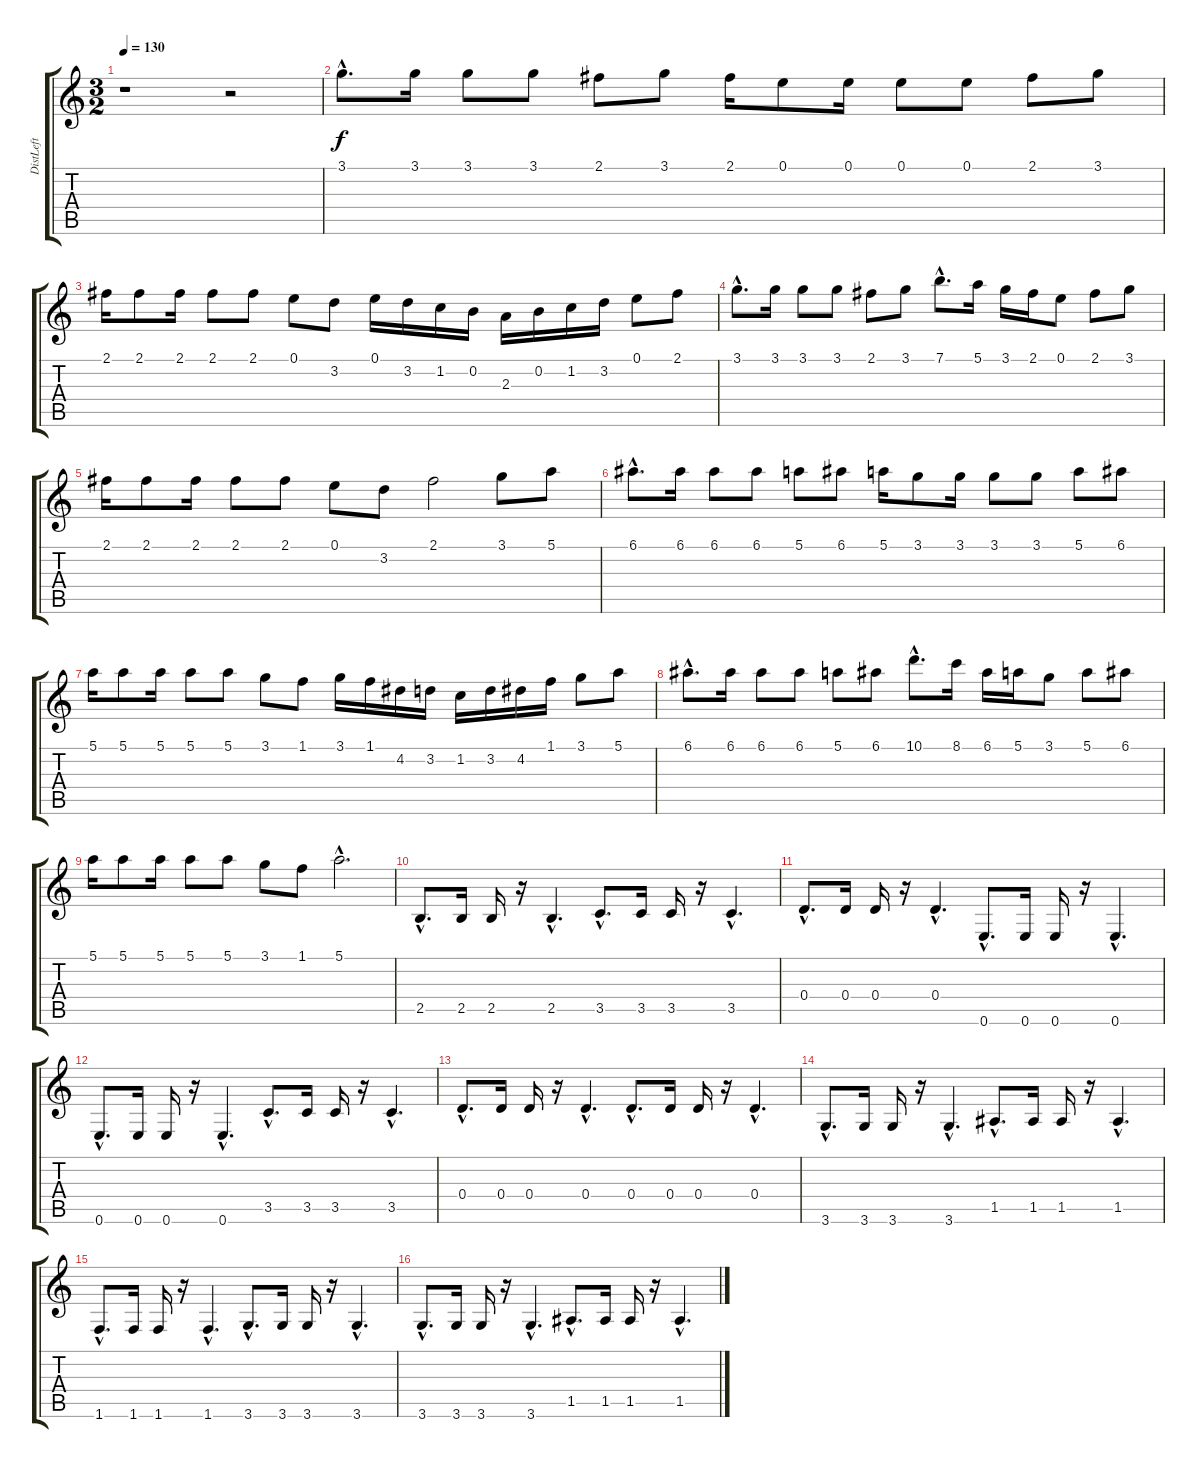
\track ("DistLeft" "DistLeft") {instrument distortionguitar}
\staff {score tabs}
\tuning (E4 B3 G3 D3 A2 E2) {hide}
\ts (3 2)
\tempo 130
\clef g2
\ks c
r.1{dy f} r.2 |
3.1{hac}.8{d} 3.1.16 3.1.8 3.1.8 2.1.8 3.1.8 2.1.16 0.1.8 0.1.16 0.1.8 0.1.8 2.1.8 3.1.8 |
2.1.16 2.1.8 2.1.16 2.1.8 2.1.8 0.1.8 3.2.8 0.1.16 3.2.16 1.2.16 0.2.16 2.3.16 0.2.16 1.2.16 3.2.16 0.1.8 2.1.8 |
3.1{hac}.8{d} 3.1.16 3.1.8 3.1.8 2.1.8 3.1.8 7.1{hac}.8{d} 5.1.16 3.1.16 2.1.16 0.1.8 2.1.8 3.1.8 |
2.1.16 2.1.8 2.1.16 2.1.8 2.1.8 0.1.8 3.2.8 2.1.2 3.1.8 5.1.8 |
6.1{hac}.8{d} 6.1.16 6.1.8 6.1.8 5.1.8 6.1.8 5.1.16 3.1.8 3.1.16 3.1.8 3.1.8 5.1.8 6.1.8 |
5.1.16 5.1.8 5.1.16 5.1.8 5.1.8 3.1.8 1.1.8 3.1.16 1.1.16 4.2.16 3.2.16 1.2.16 3.2.16 4.2.16 1.1.16 3.1.8 5.1.8 |
6.1{hac}.8{d} 6.1.16 6.1.8 6.1.8 5.1.8 6.1.8 10.1{hac}.8{d} 8.1.16 6.1.16 5.1.16 3.1.8 5.1.8 6.1.8 |
5.1.16 5.1.8 5.1.16 5.1.8 5.1.8 3.1.8 1.1.8 5.1{hac}.2{d} |
2.5{hac}.8{d} 2.5.16 2.5.16 r.16 2.5{hac}.4{d} 3.5{hac}.8{d} 3.5.16 3.5.16 r.16 3.5{hac}.4{d} |
0.4{hac}.8{d} 0.4.16 0.4.16 r.16 0.4{hac}.4{d} 0.6{hac}.8{d} 0.6.16 0.6.16 r.16 0.6{hac}.4{d} |
0.6{hac}.8{d} 0.6.16 0.6.16 r.16 0.6{hac}.4{d} 3.5{hac}.8{d} 3.5.16 3.5.16 r.16 3.5{hac}.4{d} |
0.4{hac}.8{d} 0.4.16 0.4.16 r.16 0.4{hac}.4{d} 0.4{hac}.8{d} 0.4.16 0.4.16 r.16 0.4{hac}.4{d} |
3.6{hac}.8{d} 3.6.16 3.6.16 r.16 3.6{hac}.4{d} 1.5{hac}.8{d} 1.5.16 1.5.16 r.16 1.5{hac}.4{d} |
1.6{hac}.8{d} 1.6.16 1.6.16 r.16 1.6{hac}.4{d} 3.6{hac}.8{d} 3.6.16 3.6.16 r.16 3.6{hac}.4{d} |
3.6{hac}.8{d} 3.6.16 3.6.16 r.16 3.6{hac}.4{d} 1.5{hac}.8{d} 1.5.16 1.5.16 r.16 1.5{hac}.4{d}
